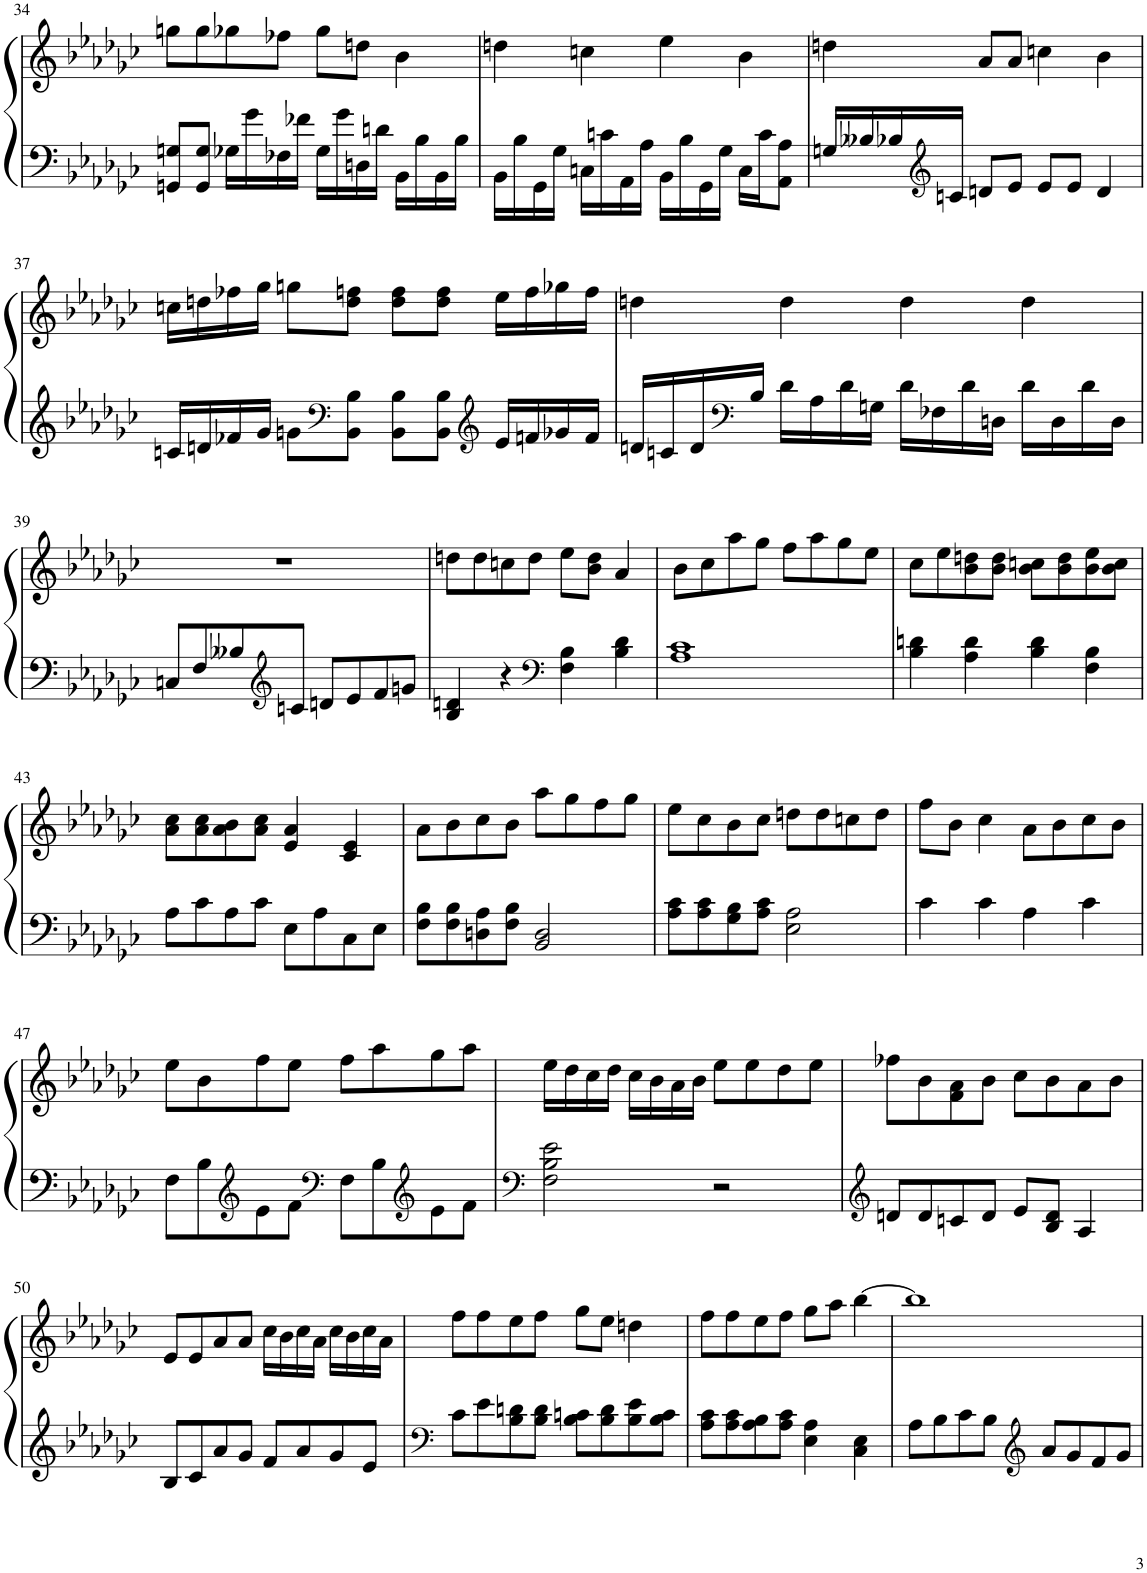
**kern	**kern
*part1	*part1
*staff2	*staff1
*I"Piano	*
*I'Pno.	*
!!LO:PB:g=z
*clefF4	*clefG2
*k[b-e-a-d-g-c-]	*k[b-e-a-d-g-c-]
*M4/4	*M4/4
=34	=34
8GGn/ 8Gn/L	8ggn\L
8GG/ 8G/J	8gg\
16G-X\LL	8gg-X\
16g-\	.
16F-X\	8ff-X\J
16f-X\JJ	.
16G-\LL	8gg-\L
16g-\	.
16Dn\	8ddn\J
16dn\JJ	.
16BB-\LL	4b-\
16B-\	.
16BB-\	.
16B-\JJ	.
=35	=35
16BB-\LL	4ddn\
16B-\	.
16GG-\	.
16G-\JJ	.
16Cn\LL	4ccn\
16cn\	.
16AA-\	.
16A-\JJ	.
16BB-\LL	4ee-\
16B-\	.
16GG-\	.
16G-\JJ	.
16C\LL	4b-\
16c\J	.
8AA-\ 8A-\J	.
=36	=36
16Gn/LL	4ddn\
16B--X/	.
16B-X/	.
*clefG2	*
16cn/JJ	.
8dn/L	8a-/L
8e-/J	8a-/J
8e-/L	4ccn\
8e-/J	.
4d/	4b-\
!!LO:LB:g=z
=37	=37
16cn/LL	16ccn\LL
16dn/	16ddn\
16f-X/	16ff-X\
16g-/JJ	16gg-\JJ
8gn\L	8ggn\L
*clefF4	*
8BB-\ 8B-\J	8dd\ 8ffn\J
8BB-\ 8B-\L	8dd\ 8ff\L
8BB-\ 8B-\J	8dd\ 8ff\J
*clefG2	*
16e-/LL	16ee-\LL
16fn/	16ff\
16g-X/	16gg-X\
16f/JJ	16ff\JJ
=38	=38
16dn/LL	4ddn\
16cn/	.
16d/	.
*clefF4	*
16B-/JJ	.
16d\LL	4dd\
16A-\	.
16d\	.
16Gn\JJ	.
16d\LL	4dd\
16F-X\	.
16d\	.
16Dn\JJ	.
16d\LL	4dd\
16D\	.
16d\	.
16D\JJ	.
!!LO:LB:g=z
=39	=39
8Cn/L	1r
8F/	.
8B--X/	.
*clefG2	*
8cn/J	.
8dn/L	.
8e-/	.
8f/	.
8gn/J	.
=40	=40
4B-/ 4dn/	8ddn\L
.	8dd\
4r	8ccn\
.	8dd\J
*clefF4	*
4F\ 4B-\	8ee-\L
.	8b-\ 8dd\J
4B-\ 4d\	4a-/
=41	=41
1A- 1c-	8b-\L
.	8cc-\
.	8aa-\
.	8gg-\J
.	8ff\L
.	8aa-\
.	8gg-\
.	8ee-\J
=42	=42
4B-\ 4dn\	8cc-\L
.	8ee-\
4A-\ 4d\	8b-\ 8ddn\
.	8b-\ 8dd\J
4B-\ 4d\	8b-\ 8ccn\L
.	8b-\ 8dd\
4F\ 4B-\	8b-\ 8ee-\
.	8b-\ 8cc\J
!!LO:LB:g=z
=43	=43
8A-\L	8a-\ 8cc-\L
8c-\	8a-\ 8cc-\
8A-\	8a-\ 8b-\
8c-\J	8a-\ 8cc-\J
8E-\L	4e-/ 4a-/
8A-\	.
8C-\	4c-/ 4e-/
8E-\J	.
=44	=44
8F\ 8B-\L	8a-\L
8F\ 8B-\	8b-\
8Dn\ 8A-\	8cc-\
8F\ 8B-\J	8b-\J
2BB-/ 2D/	8aa-\L
.	8gg-\
.	8ff\
.	8gg-\J
=45	=45
8A-\ 8c-\L	8ee-\L
8A-\ 8c-\	8cc-\
8G-\ 8B-\	8b-\
8A-\ 8c-\J	8cc-\J
2E-\ 2A-\	8ddn\L
.	8dd\
.	8ccn\
.	8dd\J
=46	=46
4c-\	8ff\L
.	8b-\J
4c-\	4cc-\
4A-\	8a-\L
.	8b-\
4c-\	8cc-\
.	8b-\J
!!LO:LB:g=z
=47	=47
8F\L	8ee-\L
8B-\	8b-\
*clefG2	*
8e-\	8ff\
8f\J	8ee-\J
*clefF4	*
8F\L	8ff\L
8B-\	8aa-\
*clefG2	*
8e-\	8gg-\
8f\J	8aa-\J
=48	=48
*clefF4	*
2F\ 2B-\ 2e-\	16ee-\LL
.	16dd-\
.	16cc-\
.	16dd-\JJ
.	16cc-\LL
.	16b-\
.	16a-\
.	16b-\JJ
2r	8ee-\L
.	8ee-\
.	8dd-\
.	8ee-\J
=49	=49
*clefG2	*
8dn/L	8ff-X\L
8d/	8b-\
8cn/	8f\ 8a-\
8d/J	8b-\J
8e-/L	8cc-\L
8B-/ 8d/J	8b-\
4A-/	8a-\
.	8b-\J
!!LO:LB:g=z
=50	=50
8B-/L	8e-/L
8c-/	8e-/
8a-/	8a-/
8g-/J	8a-/J
8f/L	16cc-\LL
.	16b-\
8a-/	16cc-\
.	16a-\JJ
8g-/	16cc-\LL
.	16b-\
8e-/J	16cc-\
.	16a-\JJ
=51	=51
*clefF4	*
8c-\L	8ff\L
8e-\	8ff\
8B-\ 8dn\	8ee-\
8B-\ 8d\J	8ff\J
8B-\ 8cn\L	8gg-\L
8B-\ 8d\	8ee-\J
8B-\ 8e-\	4ddn\
8B-\ 8c\J	.
=52	=52
8A-\ 8c-\L	8ff\L
8A-\ 8c-\	8ff\
8A-\ 8B-\	8ee-\
8A-\ 8c-\J	8ff\J
4E-\ 4A-\	8gg-\L
.	8aa-\J
4C-\ 4E-\	[4bb-\
=53	=53
8A-\L	1bb-]
8B-\	.
8c-\	.
8B-\J	.
*clefG2	*
8a-/L	.
8g-/	.
8f/	.
8g-/J	.
=	=
*-	*-
